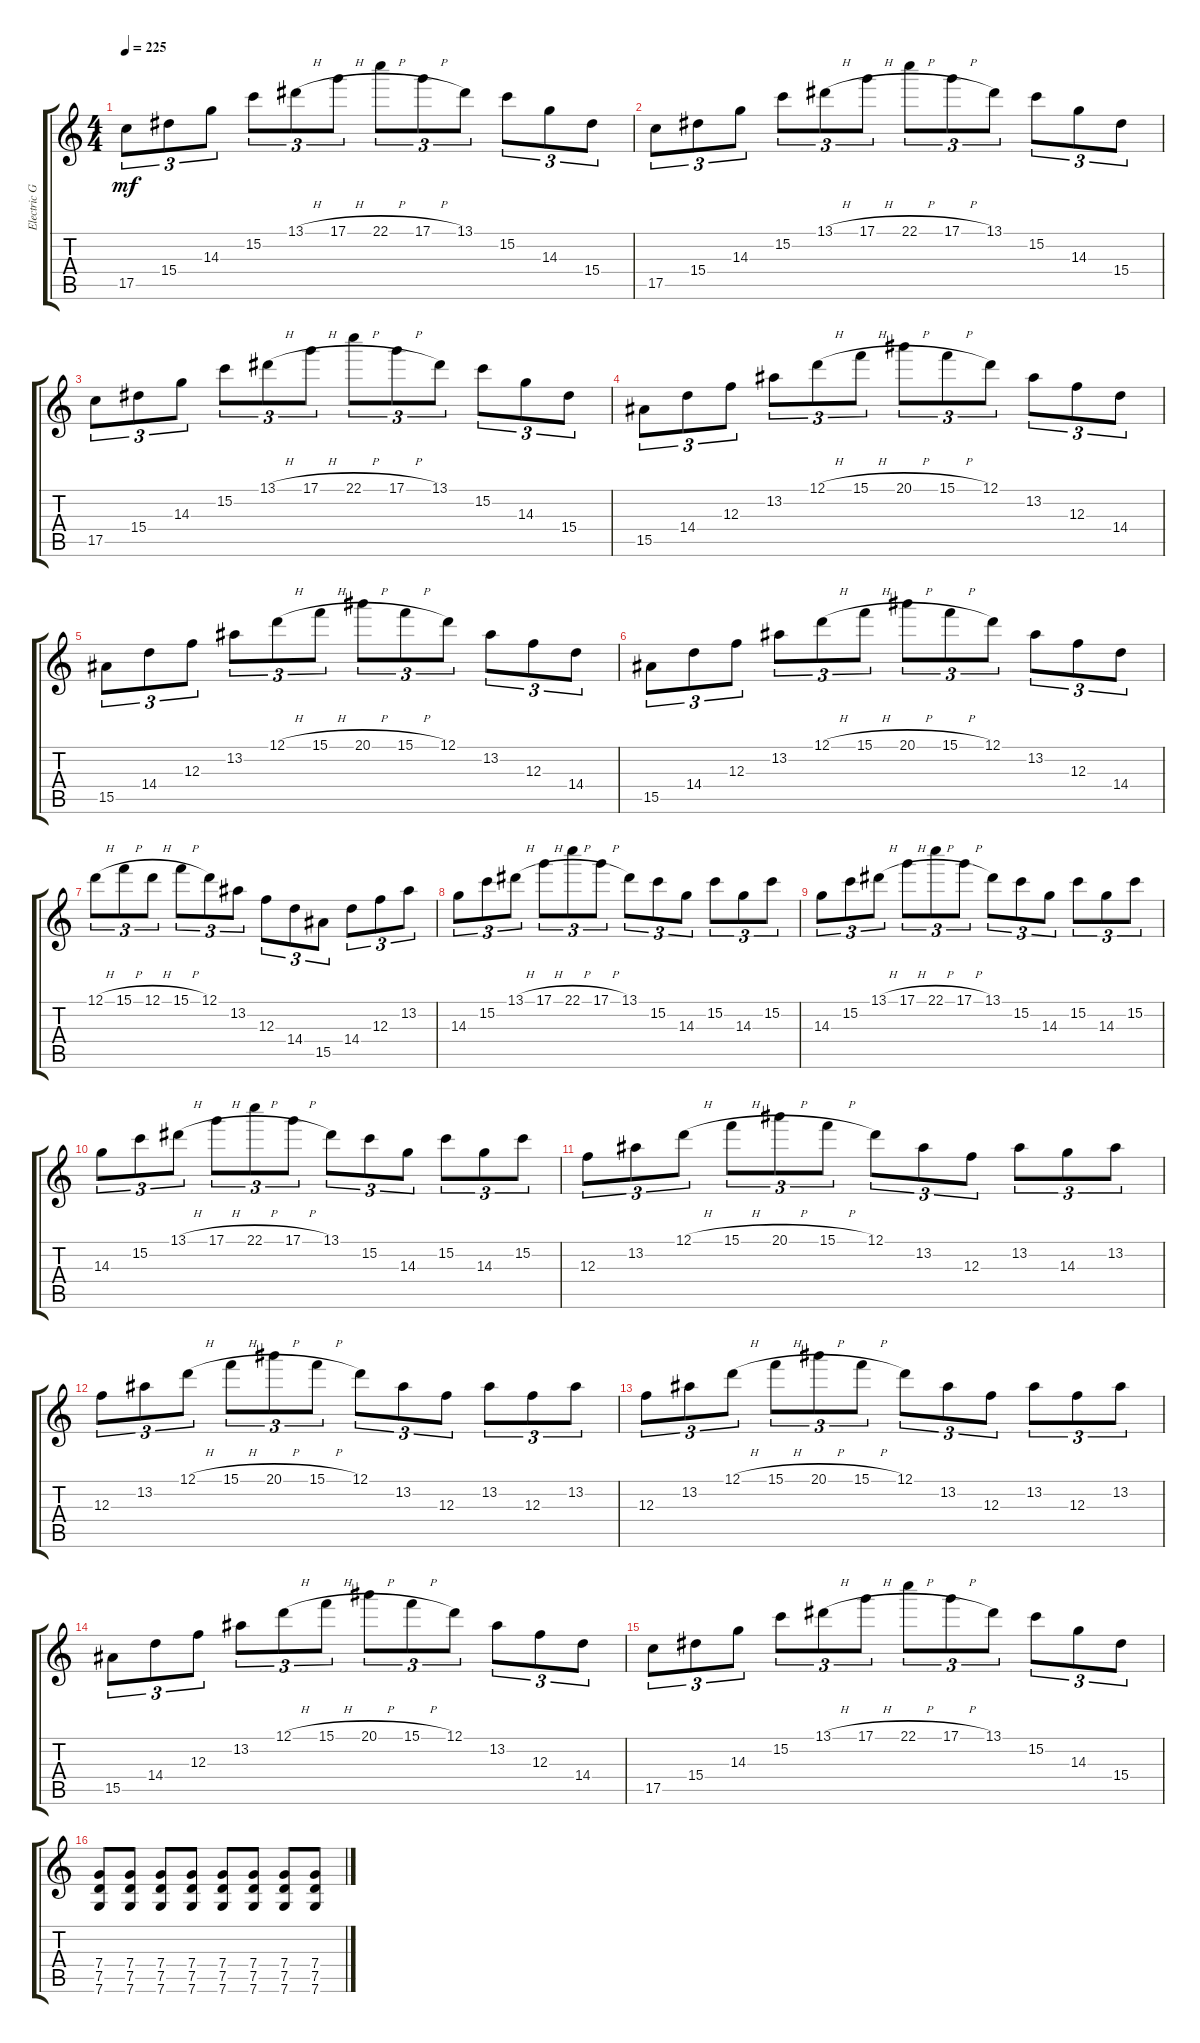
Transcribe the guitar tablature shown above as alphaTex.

\track ("Electric Guitar" "Electric G") {instrument distortionguitar}
\staff {score tabs}
\tuning (D4 A3 F3 C3 G2 C2) {hide}
\ts (4 4)
\tempo 225
\clef g2
\ks c
17.5.8{tu (3 2) dy mf} 15.4.8{tu (3 2)} 14.3.8{tu (3 2)} 15.2.8{tu (3 2)} 13.1{h}.8{tu (3 2)} 17.1{h}.8{tu (3 2)} 22.1{h}.8{tu (3 2)} 17.1{h}.8{tu (3 2)} 13.1.8{tu (3 2)} 15.2.8{tu (3 2)} 14.3.8{tu (3 2)} 15.4.8{tu (3 2)} |
17.5.8{tu (3 2)} 15.4.8{tu (3 2)} 14.3.8{tu (3 2)} 15.2.8{tu (3 2)} 13.1{h}.8{tu (3 2)} 17.1{h}.8{tu (3 2)} 22.1{h}.8{tu (3 2)} 17.1{h}.8{tu (3 2)} 13.1.8{tu (3 2)} 15.2.8{tu (3 2)} 14.3.8{tu (3 2)} 15.4.8{tu (3 2)} |
17.5.8{tu (3 2)} 15.4.8{tu (3 2)} 14.3.8{tu (3 2)} 15.2.8{tu (3 2)} 13.1{h}.8{tu (3 2)} 17.1{h}.8{tu (3 2)} 22.1{h}.8{tu (3 2)} 17.1{h}.8{tu (3 2)} 13.1.8{tu (3 2)} 15.2.8{tu (3 2)} 14.3.8{tu (3 2)} 15.4.8{tu (3 2)} |
15.5.8{tu (3 2)} 14.4.8{tu (3 2)} 12.3.8{tu (3 2)} 13.2.8{tu (3 2)} 12.1{h}.8{tu (3 2)} 15.1{h}.8{tu (3 2)} 20.1{h}.8{tu (3 2)} 15.1{h}.8{tu (3 2)} 12.1.8{tu (3 2)} 13.2.8{tu (3 2)} 12.3.8{tu (3 2)} 14.4.8{tu (3 2)} |
15.5.8{tu (3 2)} 14.4.8{tu (3 2)} 12.3.8{tu (3 2)} 13.2.8{tu (3 2)} 12.1{h}.8{tu (3 2)} 15.1{h}.8{tu (3 2)} 20.1{h}.8{tu (3 2)} 15.1{h}.8{tu (3 2)} 12.1.8{tu (3 2)} 13.2.8{tu (3 2)} 12.3.8{tu (3 2)} 14.4.8{tu (3 2)} |
15.5.8{tu (3 2)} 14.4.8{tu (3 2)} 12.3.8{tu (3 2)} 13.2.8{tu (3 2)} 12.1{h}.8{tu (3 2)} 15.1{h}.8{tu (3 2)} 20.1{h}.8{tu (3 2)} 15.1{h}.8{tu (3 2)} 12.1.8{tu (3 2)} 13.2.8{tu (3 2)} 12.3.8{tu (3 2)} 14.4.8{tu (3 2)} |
12.1{h}.8{tu (3 2)} 15.1{h}.8{tu (3 2)} 12.1{h}.8{tu (3 2)} 15.1{h}.8{tu (3 2)} 12.1.8{tu (3 2)} 13.2.8{tu (3 2)} 12.3.8{tu (3 2)} 14.4.8{tu (3 2)} 15.5.8{tu (3 2)} 14.4.8{tu (3 2)} 12.3.8{tu (3 2)} 13.2.8{tu (3 2)} |
14.3.8{tu (3 2)} 15.2.8{tu (3 2)} 13.1{h}.8{tu (3 2)} 17.1{h}.8{tu (3 2)} 22.1{h}.8{tu (3 2)} 17.1{h}.8{tu (3 2)} 13.1.8{tu (3 2)} 15.2.8{tu (3 2)} 14.3.8{tu (3 2)} 15.2.8{tu (3 2)} 14.3.8{tu (3 2)} 15.2.8{tu (3 2)} |
14.3.8{tu (3 2)} 15.2.8{tu (3 2)} 13.1{h}.8{tu (3 2)} 17.1{h}.8{tu (3 2)} 22.1{h}.8{tu (3 2)} 17.1{h}.8{tu (3 2)} 13.1.8{tu (3 2)} 15.2.8{tu (3 2)} 14.3.8{tu (3 2)} 15.2.8{tu (3 2)} 14.3.8{tu (3 2)} 15.2.8{tu (3 2)} |
14.3.8{tu (3 2)} 15.2.8{tu (3 2)} 13.1{h}.8{tu (3 2)} 17.1{h}.8{tu (3 2)} 22.1{h}.8{tu (3 2)} 17.1{h}.8{tu (3 2)} 13.1.8{tu (3 2)} 15.2.8{tu (3 2)} 14.3.8{tu (3 2)} 15.2.8{tu (3 2)} 14.3.8{tu (3 2)} 15.2.8{tu (3 2)} |
12.3.8{tu (3 2)} 13.2.8{tu (3 2)} 12.1{h}.8{tu (3 2)} 15.1{h}.8{tu (3 2)} 20.1{h}.8{tu (3 2)} 15.1{h}.8{tu (3 2)} 12.1.8{tu (3 2)} 13.2.8{tu (3 2)} 12.3.8{tu (3 2)} 13.2.8{tu (3 2)} 14.3.8{tu (3 2)} 13.2.8{tu (3 2)} |
12.3.8{tu (3 2)} 13.2.8{tu (3 2)} 12.1{h}.8{tu (3 2)} 15.1{h}.8{tu (3 2)} 20.1{h}.8{tu (3 2)} 15.1{h}.8{tu (3 2)} 12.1.8{tu (3 2)} 13.2.8{tu (3 2)} 12.3.8{tu (3 2)} 13.2.8{tu (3 2)} 12.3.8{tu (3 2)} 13.2.8{tu (3 2)} |
12.3.8{tu (3 2)} 13.2.8{tu (3 2)} 12.1{h}.8{tu (3 2)} 15.1{h}.8{tu (3 2)} 20.1{h}.8{tu (3 2)} 15.1{h}.8{tu (3 2)} 12.1.8{tu (3 2)} 13.2.8{tu (3 2)} 12.3.8{tu (3 2)} 13.2.8{tu (3 2)} 12.3.8{tu (3 2)} 13.2.8{tu (3 2)} |
15.5.8{tu (3 2)} 14.4.8{tu (3 2)} 12.3.8{tu (3 2)} 13.2.8{tu (3 2)} 12.1{h}.8{tu (3 2)} 15.1{h}.8{tu (3 2)} 20.1{h}.8{tu (3 2)} 15.1{h}.8{tu (3 2)} 12.1.8{tu (3 2)} 13.2.8{tu (3 2)} 12.3.8{tu (3 2)} 14.4.8{tu (3 2)} |
17.5.8{tu (3 2)} 15.4.8{tu (3 2)} 14.3.8{tu (3 2)} 15.2.8{tu (3 2)} 13.1{h}.8{tu (3 2)} 17.1{h}.8{tu (3 2)} 22.1{h}.8{tu (3 2)} 17.1{h}.8{tu (3 2)} 13.1.8{tu (3 2)} 15.2.8{tu (3 2)} 14.3.8{tu (3 2)} 15.4.8{tu (3 2)} |
(7.4 7.5 7.6).8 (7.4 7.5 7.6).8 (7.4 7.5 7.6).8 (7.4 7.5 7.6).8 (7.4 7.5 7.6).8 (7.4 7.5 7.6).8 (7.4 7.5 7.6).8 (7.4 7.5 7.6).8
